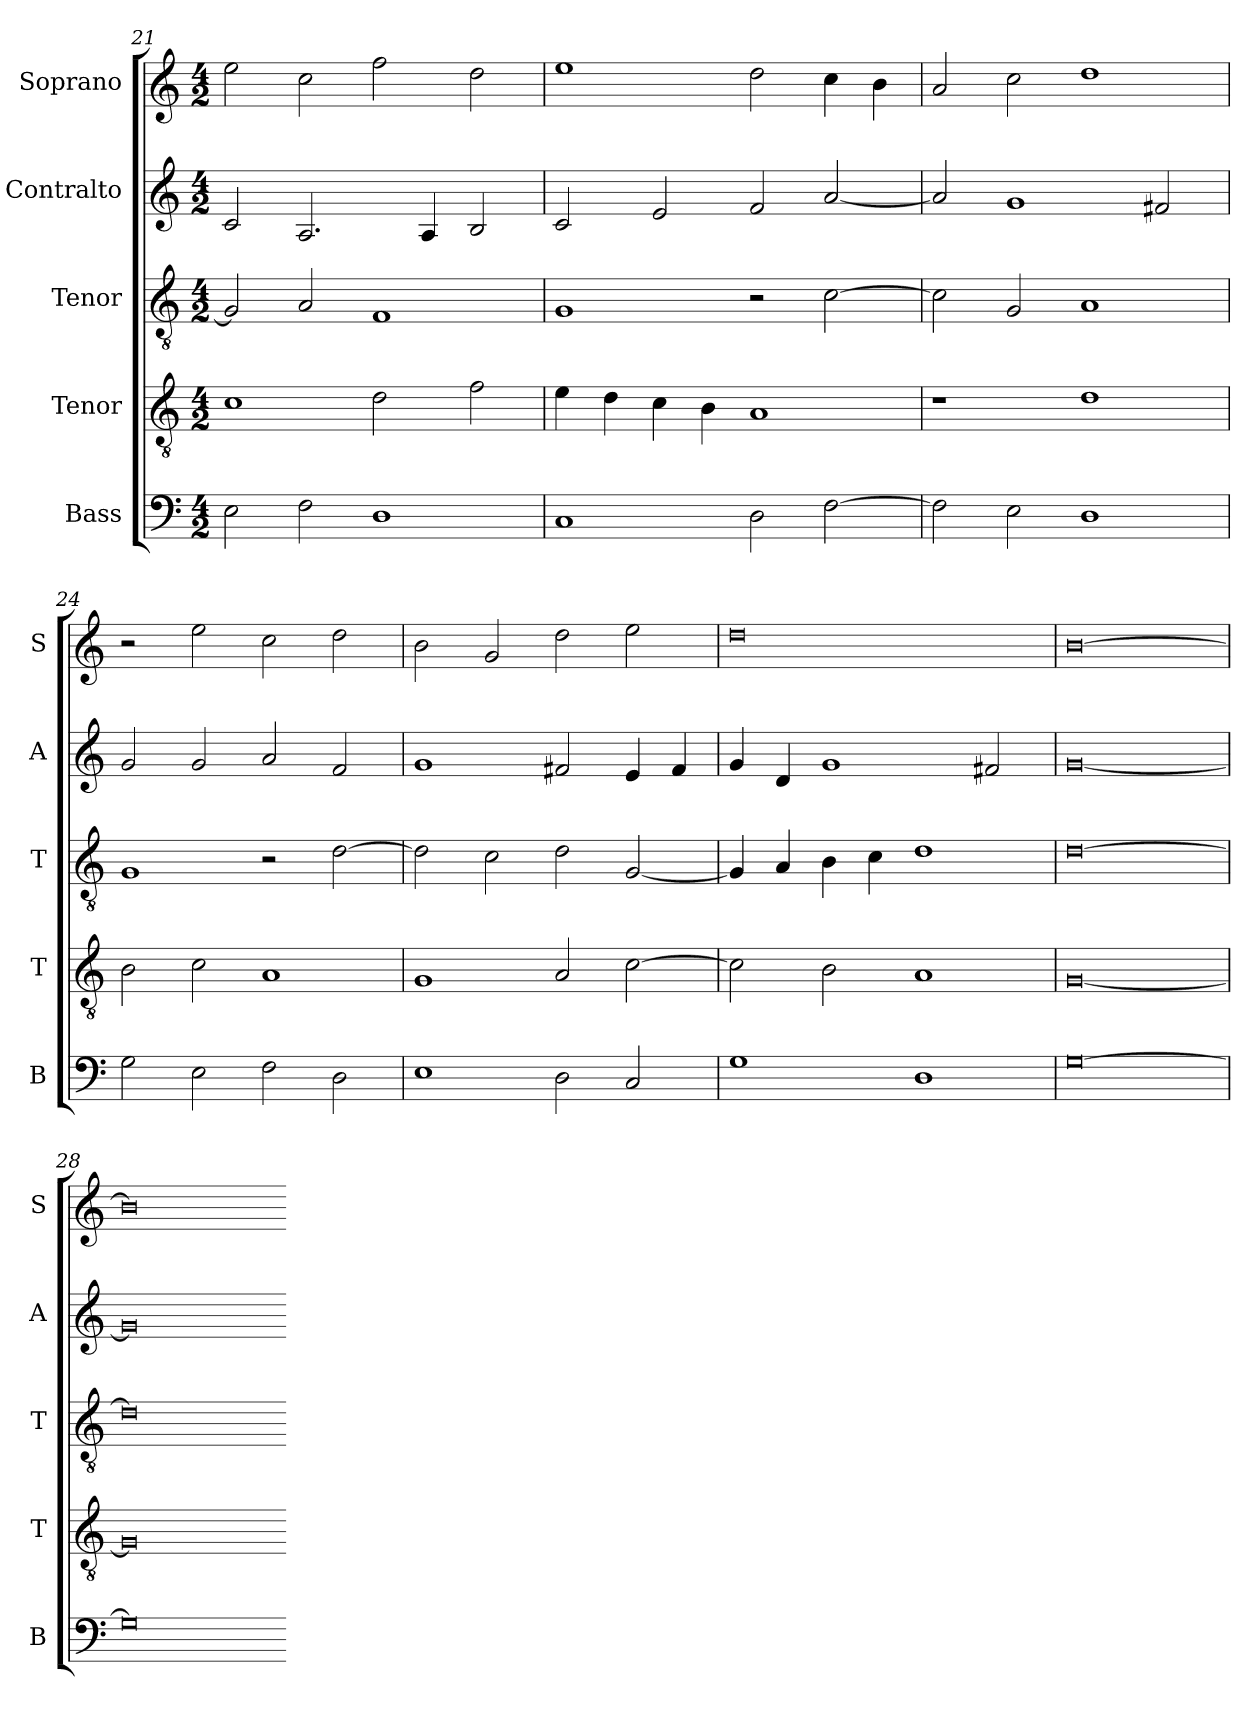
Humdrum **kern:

**kern	**kern	**kern	**kern	**kern
*part5	*part4	*part3	*part2	*part1
*staff5	*staff4	*staff3	*staff2	*staff1
*I"Bass	*I"Tenor	*I"Tenor	*I"Contralto	*I"Soprano
*I'B	*I'T	*I'T	*I'A	*I'S
*clefF4	*clefGv2	*clefGv2	*clefG2	*clefG2
*k[]	*k[]	*k[]	*k[]	*k[]
*G:mix	*G:mix	*G:mix	*G:mix	*G:mix
*M4/2	*M4/2	*M4/2	*M4/2	*M4/2
=21	=21	=21	=21	=21
2E	1c	2G]	2c	2ee
2F	.	2A	2.A	2cc
1D	2d	1F	.	2ff
.	.	.	4A	.
.	2f	.	2B	2dd
=22	=22	=22	=22	=22
1C	4e	1G	2c	1ee
.	4d	.	.	.
.	4c	.	2e	.
.	4B	.	.	.
2D	1A	2r	2f	2dd
[2F	.	[2c	[2a	4cc
.	.	.	.	4b
=23	=23	=23	=23	=23
2F]	1r	2c]	2a]	2a
2E	.	2G	1g	2cc
1D	1d	1A	.	1dd
.	.	.	2f#X	.
=24	=24	=24	=24	=24
2G	2B	1G	2g	2r
2E	2c	.	2g	2ee
2F	1A	2r	2a	2cc
2D	.	[2d	2f	2dd
=25	=25	=25	=25	=25
1E	1G	2d]	1g	2b
.	.	2c	.	2g
2D	2A	2d	2f#X	2dd
2C	[2c	[2G	4e	2ee
.	.	.	4f#	.
=26	=26	=26	=26	=26
1G	2c]	4G]	4g	0dd
.	.	4A	4d	.
.	2B	4B	1g	.
.	.	4c	.	.
1D	1A	1d	.	.
.	.	.	2f#X	.
=27	=27	=27	=27	=27
[0G	[0G	[0d	[0g	[0b
=28	=28	=28	=28	=28
0G]	0G]	0d]	0g]	0b]
=-	=-	=-	=-	=-
*-	*-	*-	*-	*-
